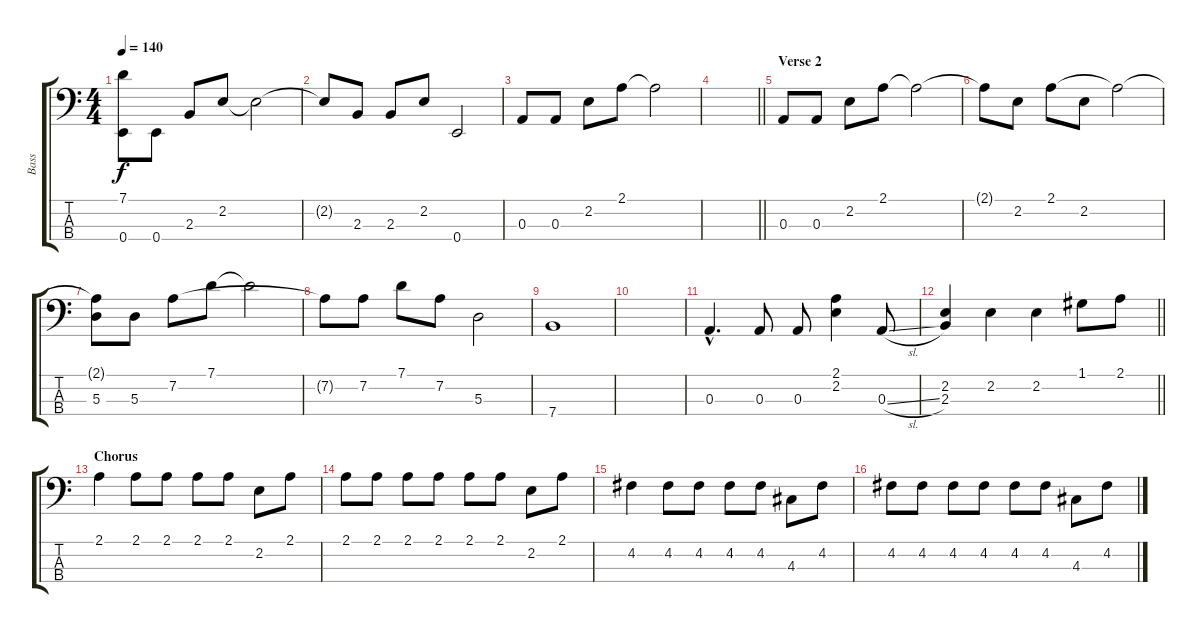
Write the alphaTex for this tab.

\track ("Bass" "Bass") {instrument electricbasspick}
\staff {score tabs}
\tuning (G2 D2 A1 E1) {hide}
\ts (4 4)
\tempo 140
\clef f4
\ks c
(7.1{t} 0.4).8{dy f} 0.4.8 2.3.8 2.2.8 2.2{t}.2 |
2.2{t}.8 2.3.8 2.3.8 2.2.8 0.4.2 |
0.3.8 0.3.8 2.2.8 2.1.8 2.1{t}.2 |
\barLineRight lightlight
|
\section ("" "Verse 2")
0.3.8 0.3.8 2.2.8 2.1.8 2.1{t}.2 |
2.1{t}.8 2.2.8 2.1.8 2.2.8 2.1{t}.2 |
(2.1{t} 5.3).8 5.3.8 7.2.8 7.1.8 7.1{t}.2 |
7.2{t}.8 7.2.8 7.1.8 7.2.8 5.3.2 |
7.4.1 |
|
0.3{hac}.4{d} 0.3.8 0.3.8 (2.1 2.2).4 0.3{sl}.8 |
\barLineRight lightlight
(2.2 2.3).4 2.2.4 2.2.4 1.1.8 2.1.8 |
\section ("" "Chorus")
2.1.4 2.1.8 2.1.8 2.1.8 2.1.8 2.2.8 2.1.8 |
2.1.8 2.1.8 2.1.8 2.1.8 2.1.8 2.1.8 2.2.8 2.1.8 |
4.2.4 4.2.8 4.2.8 4.2.8 4.2.8 4.3.8 4.2.8 |
4.2.8 4.2.8 4.2.8 4.2.8 4.2.8 4.2.8 4.3.8 4.2.8
